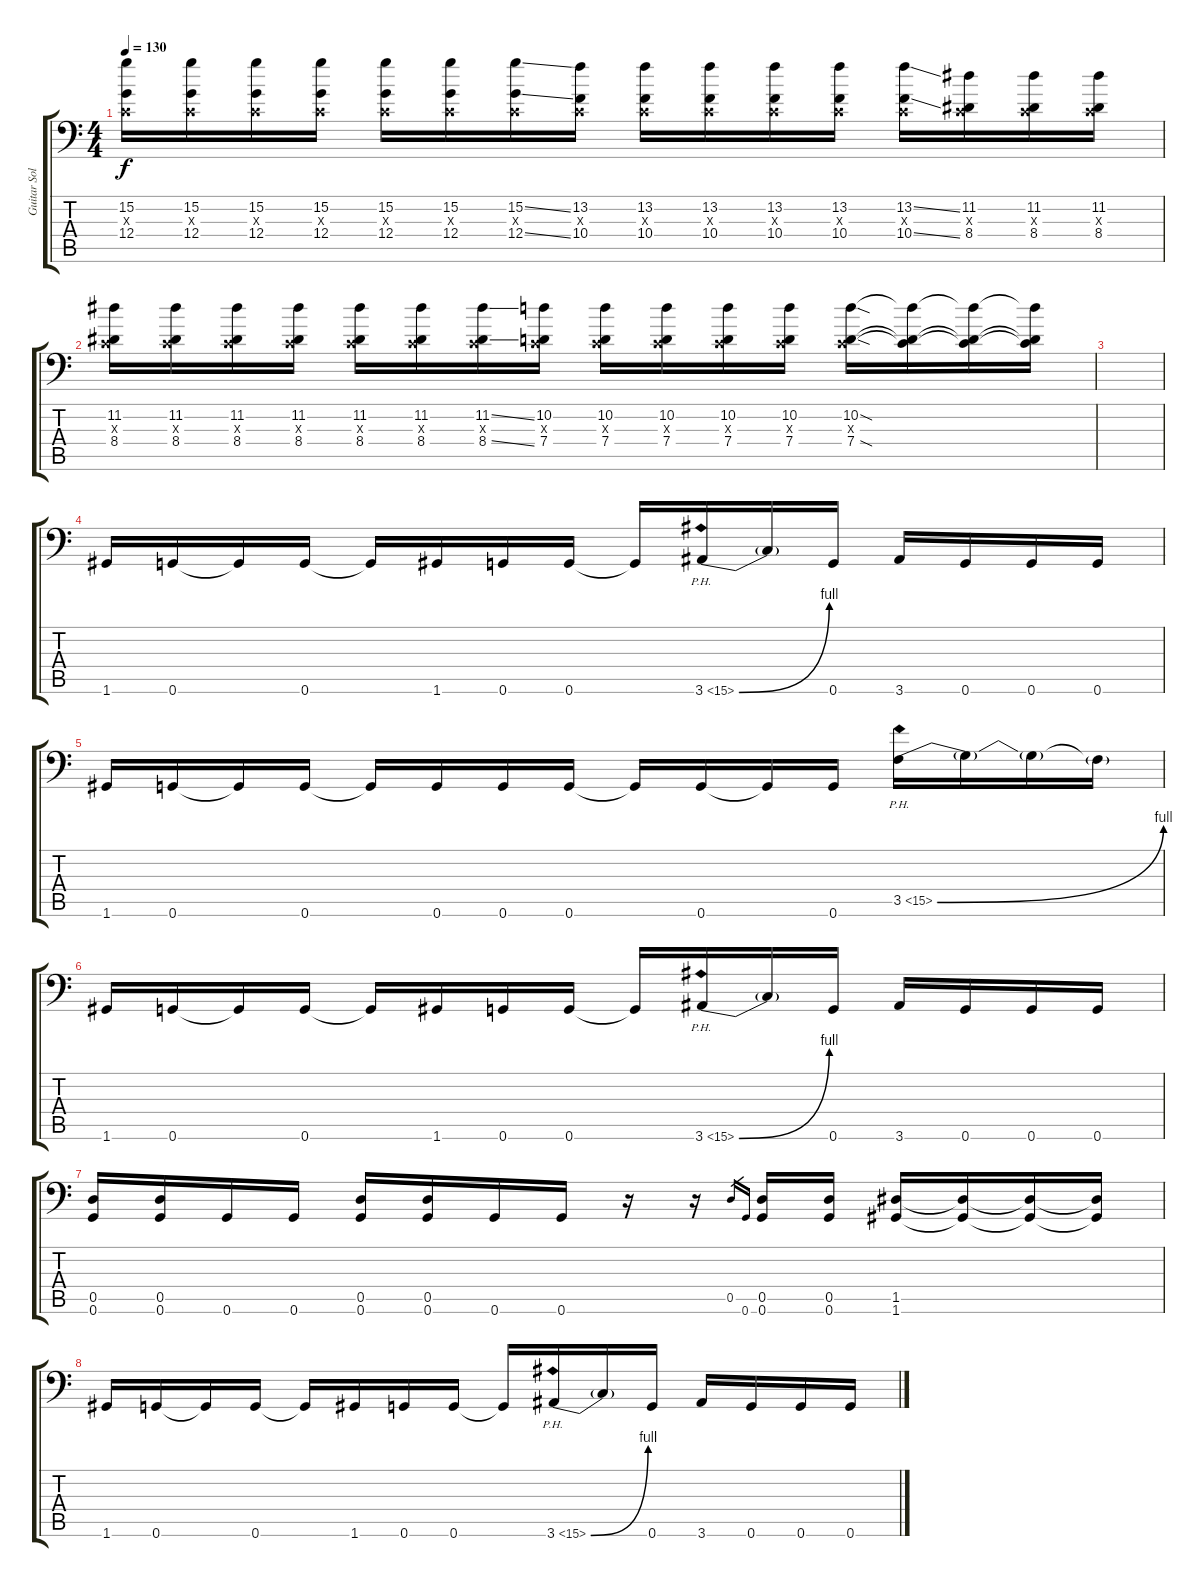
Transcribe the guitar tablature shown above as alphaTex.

\track ("Guitar Solo " "Guitar Sol") {instrument distortionguitar}
\staff {score tabs}
\tuning (A3 E3 C3 G2 D2 G1) {hide}
\ts (4 4)
\tempo 130
\clef f4
\ks c
(15.2 0.3{x} 12.4).16{dy f} (15.2 0.3{x} 12.4).16 (15.2 0.3{x} 12.4).16 (15.2 0.3{x} 12.4).16 (15.2 0.3{x} 12.4).16 (15.2 0.3{x} 12.4).16 (15.2{ss} 0.3{x} 12.4{ss}).16 (13.2 0.3{x} 10.4).16 (13.2 0.3{x} 10.4).16 (13.2 0.3{x} 10.4).16 (13.2 0.3{x} 10.4).16 (13.2 0.3{x} 10.4).16 (13.2{ss} 0.3{x} 10.4{ss}).16 (11.2 0.3{x} 8.4).16 (11.2 0.3{x} 8.4).16 (11.2 0.3{x} 8.4).16 |
(11.2 0.3{x} 8.4).16 (11.2 0.3{x} 8.4).16 (11.2 0.3{x} 8.4).16 (11.2 0.3{x} 8.4).16 (11.2 0.3{x} 8.4).16 (11.2 0.3{x} 8.4).16 (11.2{ss} 0.3{x} 8.4{ss}).16 (10.2 0.3{x} 7.4).16 (10.2 0.3{x} 7.4).16 (10.2 0.3{x} 7.4).16 (10.2 0.3{x} 7.4).16 (10.2 0.3{x} 7.4).16 (10.2{sod} 0.3{x} 7.4{sod}).16 (10.2{t} 0.3{t} 7.4{t}).16 (10.2{t} 0.3{t} 7.4{t}).16 (10.2{t} 0.3{t} 7.4{t}).16 |
|
1.6.16 0.6.16 0.6{t}.16 0.6.16 0.6{t}.16 1.6.16 0.6.16 0.6.16 0.6{t}.16 3.6{be (bend 0 0 60 4) ph 12}.16 3.6{t}.16 0.6.16 3.6.16 0.6.16 0.6.16 0.6.16 |
1.6.16 0.6.16 0.6{t}.16 0.6.16 0.6{t}.16 0.6.16 0.6.16 0.6.16 0.6{t}.16 0.6.16 0.6{t}.16 0.6.16 3.5{be (bend 0 0 60 4) ph 12}.16 3.5{t}.16 3.5{t}.16 3.5{t}.16 |
1.6.16 0.6.16 0.6{t}.16 0.6.16 0.6{t}.16 1.6.16 0.6.16 0.6.16 0.6{t}.16 3.6{be (bend 0 0 60 4) ph 12}.16 3.6{t}.16 0.6.16 3.6.16 0.6.16 0.6.16 0.6.16 |
(0.5 0.6).16 (0.5 0.6).16 0.6.16 0.6.16 (0.5 0.6).16 (0.5 0.6).16 0.6.16 0.6.16 r.16 r.16 0.5.16{gr} 0.6.16{gr} (0.5 0.6).16 (0.5 0.6).16 (1.5 1.6).16 (1.5{t} 1.6{t}).16 (1.5{t} 1.6{t}).16 (1.5{t} 1.6{t}).16 |
1.6.16 0.6.16 0.6{t}.16 0.6.16 0.6{t}.16 1.6.16 0.6.16 0.6.16 0.6{t}.16 3.6{be (bend 0 0 60 4) ph 12}.16 3.6{t}.16 0.6.16 3.6.16 0.6.16 0.6.16 0.6.16
